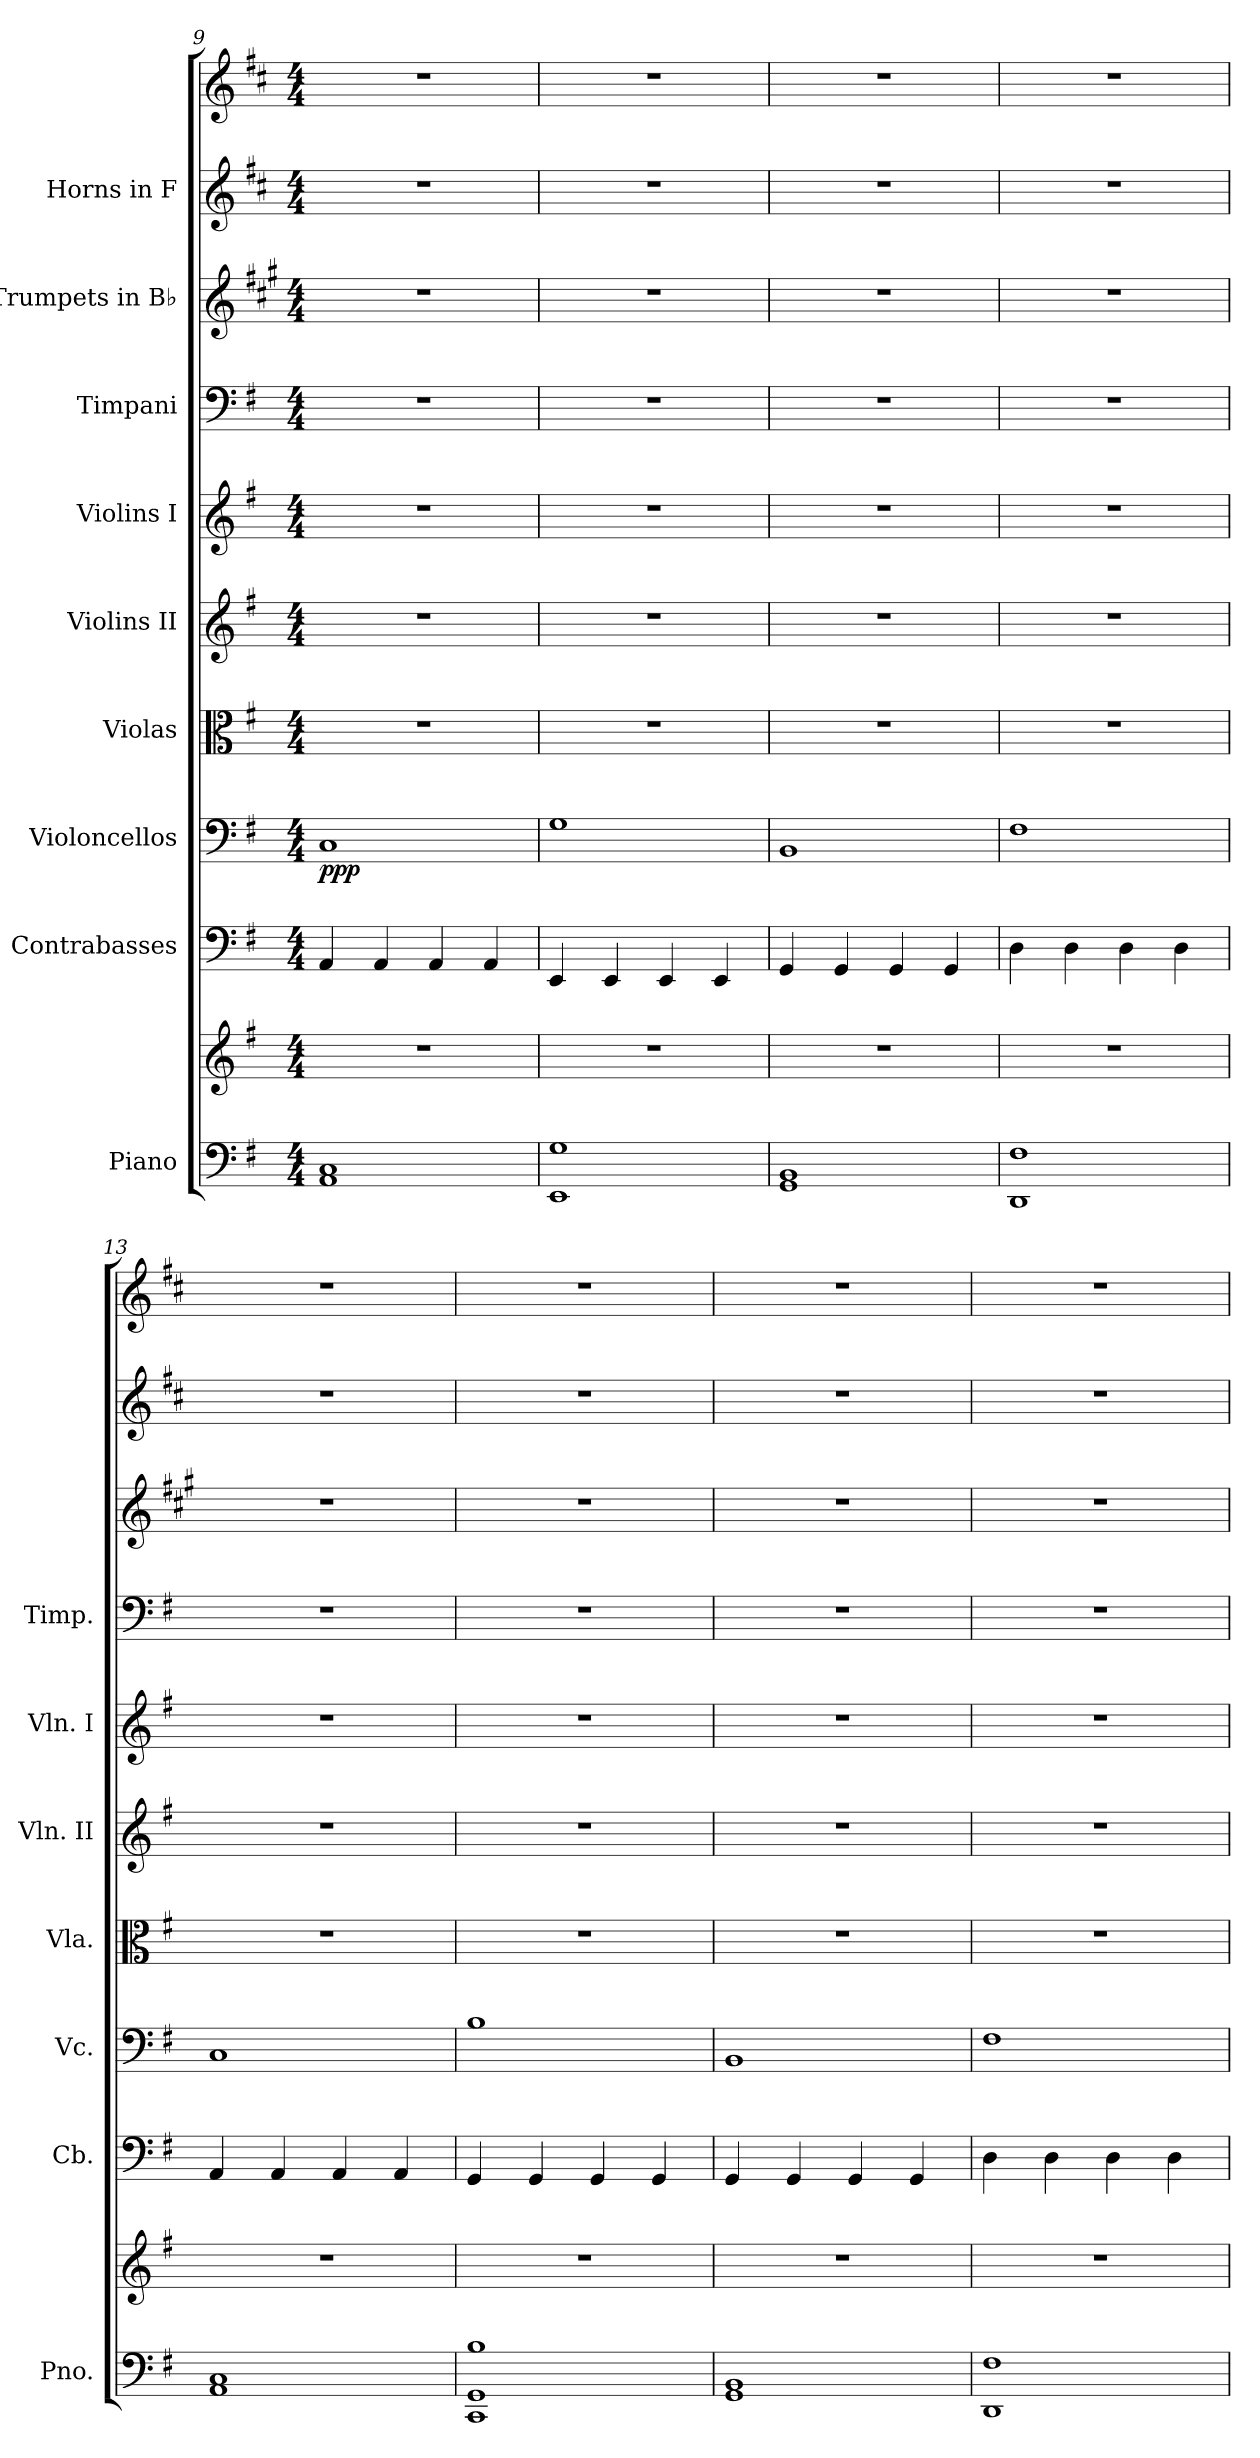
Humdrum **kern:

**kern	**kern	**kern	**kern	**dynam	**kern	**kern	**kern	**kern	**kern	**kern	**kern
*part9	*part9	*part8	*part7	*part7	*part6	*part5	*part4	*part3	*part2	*part1	*part1
*staff11	*staff10	*staff9	*staff8	*staff8	*staff7	*staff6	*staff5	*staff4	*staff3	*staff2	*staff1
*I"Piano	*	*I"Contrabasses	*I"Violoncellos	*	*I"Violas	*I"Violins II	*I"Violins I	*I"Timpani	*I"Trumpets in B♭	*I"Horns in F	*
*I'Pno.	*	*I'Cb.	*I'Vc.	*	*I'Vla.	*I'Vln. II	*I'Vln. I	*I'Timp.	*	*	*
*clefF4	*clefG2	*clefF4	*clefF4	*	*clefC3	*clefG2	*clefG2	*clefF4	*clefG2	*clefG2	*clefG2
*	*	*ITrd7c12	*	*	*	*	*	*	*ITrd1c2	*ITrd4c7	*ITrd4c7
*k[f#]	*k[f#]	*k[f#]	*k[f#]	*	*k[f#]	*k[f#]	*k[f#]	*k[f#]	*k[f#]	*k[f#]	*k[f#]
*M4/4	*M4/4	*M4/4	*M4/4	*	*M4/4	*M4/4	*M4/4	*M4/4	*M4/4	*M4/4	*M4/4
=9	=9	=9	=9	=9	=9	=9	=9	=9	=9	=9	=9
!	!	!	!	!LO:DY:b	!	!	!	!	!	!	!
1AA 1C	1r	4AAA/	1C	ppp	1r	1r	1r	1r	1r	1r	1r
.	.	4AAA/	.	.	.	.	.	.	.	.	.
.	.	4AAA/	.	.	.	.	.	.	.	.	.
.	.	4AAA/	.	.	.	.	.	.	.	.	.
=10	=10	=10	=10	=10	=10	=10	=10	=10	=10	=10	=10
1EE 1G	1r	4EEE/	1G	.	1r	1r	1r	1r	1r	1r	1r
.	.	4EEE/	.	.	.	.	.	.	.	.	.
.	.	4EEE/	.	.	.	.	.	.	.	.	.
.	.	4EEE/	.	.	.	.	.	.	.	.	.
=11	=11	=11	=11	=11	=11	=11	=11	=11	=11	=11	=11
1GG 1BB	1r	4GGG/	1BB	.	1r	1r	1r	1r	1r	1r	1r
.	.	4GGG/	.	.	.	.	.	.	.	.	.
.	.	4GGG/	.	.	.	.	.	.	.	.	.
.	.	4GGG/	.	.	.	.	.	.	.	.	.
=12	=12	=12	=12	=12	=12	=12	=12	=12	=12	=12	=12
1DD 1F#	1r	4DD\	1F#	.	1r	1r	1r	1r	1r	1r	1r
.	.	4DD\	.	.	.	.	.	.	.	.	.
.	.	4DD\	.	.	.	.	.	.	.	.	.
.	.	4DD\	.	.	.	.	.	.	.	.	.
=13	=13	=13	=13	=13	=13	=13	=13	=13	=13	=13	=13
1AA 1C	1r	4AAA/	1C	.	1r	1r	1r	1r	1r	1r	1r
.	.	4AAA/	.	.	.	.	.	.	.	.	.
.	.	4AAA/	.	.	.	.	.	.	.	.	.
.	.	4AAA/	.	.	.	.	.	.	.	.	.
=14	=14	=14	=14	=14	=14	=14	=14	=14	=14	=14	=14
1CC 1GG 1B	1r	4GGG/	1B	.	1r	1r	1r	1r	1r	1r	1r
.	.	4GGG/	.	.	.	.	.	.	.	.	.
.	.	4GGG/	.	.	.	.	.	.	.	.	.
.	.	4GGG/	.	.	.	.	.	.	.	.	.
!!LO:LB:g=z
=15	=15	=15	=15	=15	=15	=15	=15	=15	=15	=15	=15
1GG 1BB	1r	4GGG/	1BB	.	1r	1r	1r	1r	1r	1r	1r
.	.	4GGG/	.	.	.	.	.	.	.	.	.
.	.	4GGG/	.	.	.	.	.	.	.	.	.
.	.	4GGG/	.	.	.	.	.	.	.	.	.
=16	=16	=16	=16	=16	=16	=16	=16	=16	=16	=16	=16
1DD 1F#	1r	4DD\	1F#	.	1r	1r	1r	1r	1r	1r	1r
.	.	4DD\	.	.	.	.	.	.	.	.	.
.	.	4DD\	.	.	.	.	.	.	.	.	.
.	.	4DD\	.	.	.	.	.	.	.	.	.
=	=	=	=	=	=	=	=	=	=	=	=
*-	*-	*-	*-	*-	*-	*-	*-	*-	*-	*-	*-
